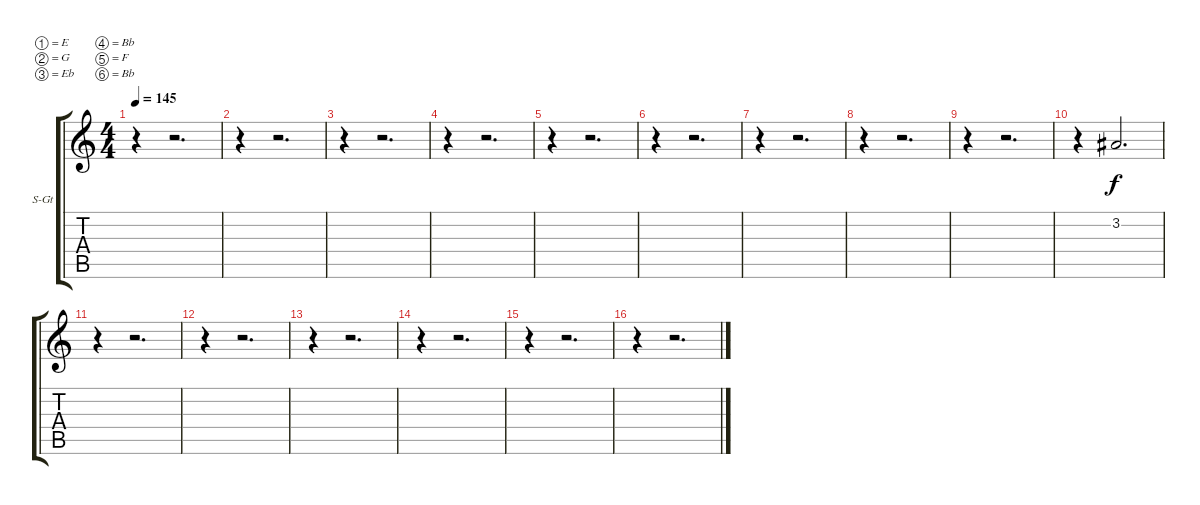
\bracketExtendMode groupsimilarinstruments
\firstSystemTrackNameOrientation horizontal
\otherSystemsTrackNameOrientation horizontal
\track ("FX 2" "S-Gt") {instrument fx5brightness}
\staff {score tabs}
\tuning (E4 G3 Eb3 Bb2 F2 Bb1)
\displaytranspose 12
\ts (4 4)
\tempo 145
\clef g2
\ks c
r.4{dy f} r.2{d} |
r.4 r.2{d} |
r.4 r.2{d} |
r.4 r.2{d} |
r.4 r.2{d} |
r.4 r.2{d} |
r.4 r.2{d} |
r.4 r.2{d} |
r.4 r.2{d} |
r.4 3.2.2{d} |
r.4 r.2{d} |
r.4 r.2{d} |
r.4 r.2{d} |
r.4 r.2{d} |
r.4 r.2{d} |
r.4 r.2{d}
